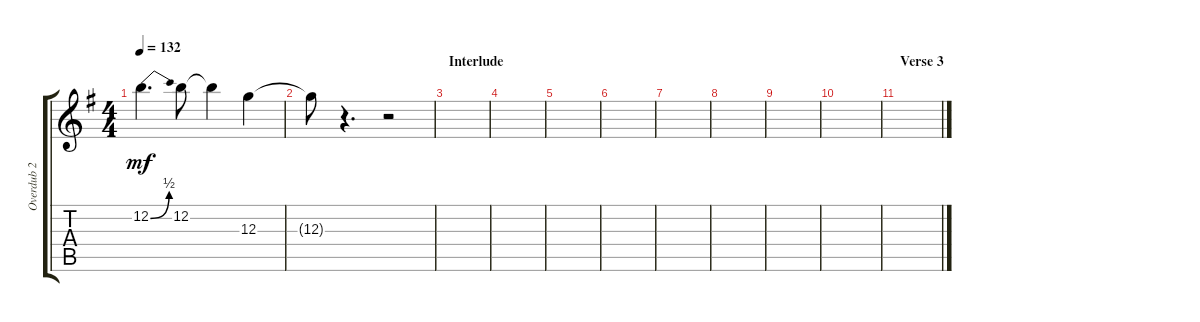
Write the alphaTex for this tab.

\track ("Overdub 2" "Overdub 2") {instrument overdrivenguitar}
\staff {score tabs}
\tuning (E4 B3 G3 D3 A2 E2) {hide}
\ts (4 4)
\tempo 132
\clef g2
\ks g
12.2{be (bend 0 0 60 2)}.4{d dy mf} 12.2.8 12.2{t}.4 12.3.4 |
12.3{t}.8 r.4{d} r.2 |
\section ("" "Interlude")
|
|
|
|
|
|
|
|
\section ("" "Verse 3")
